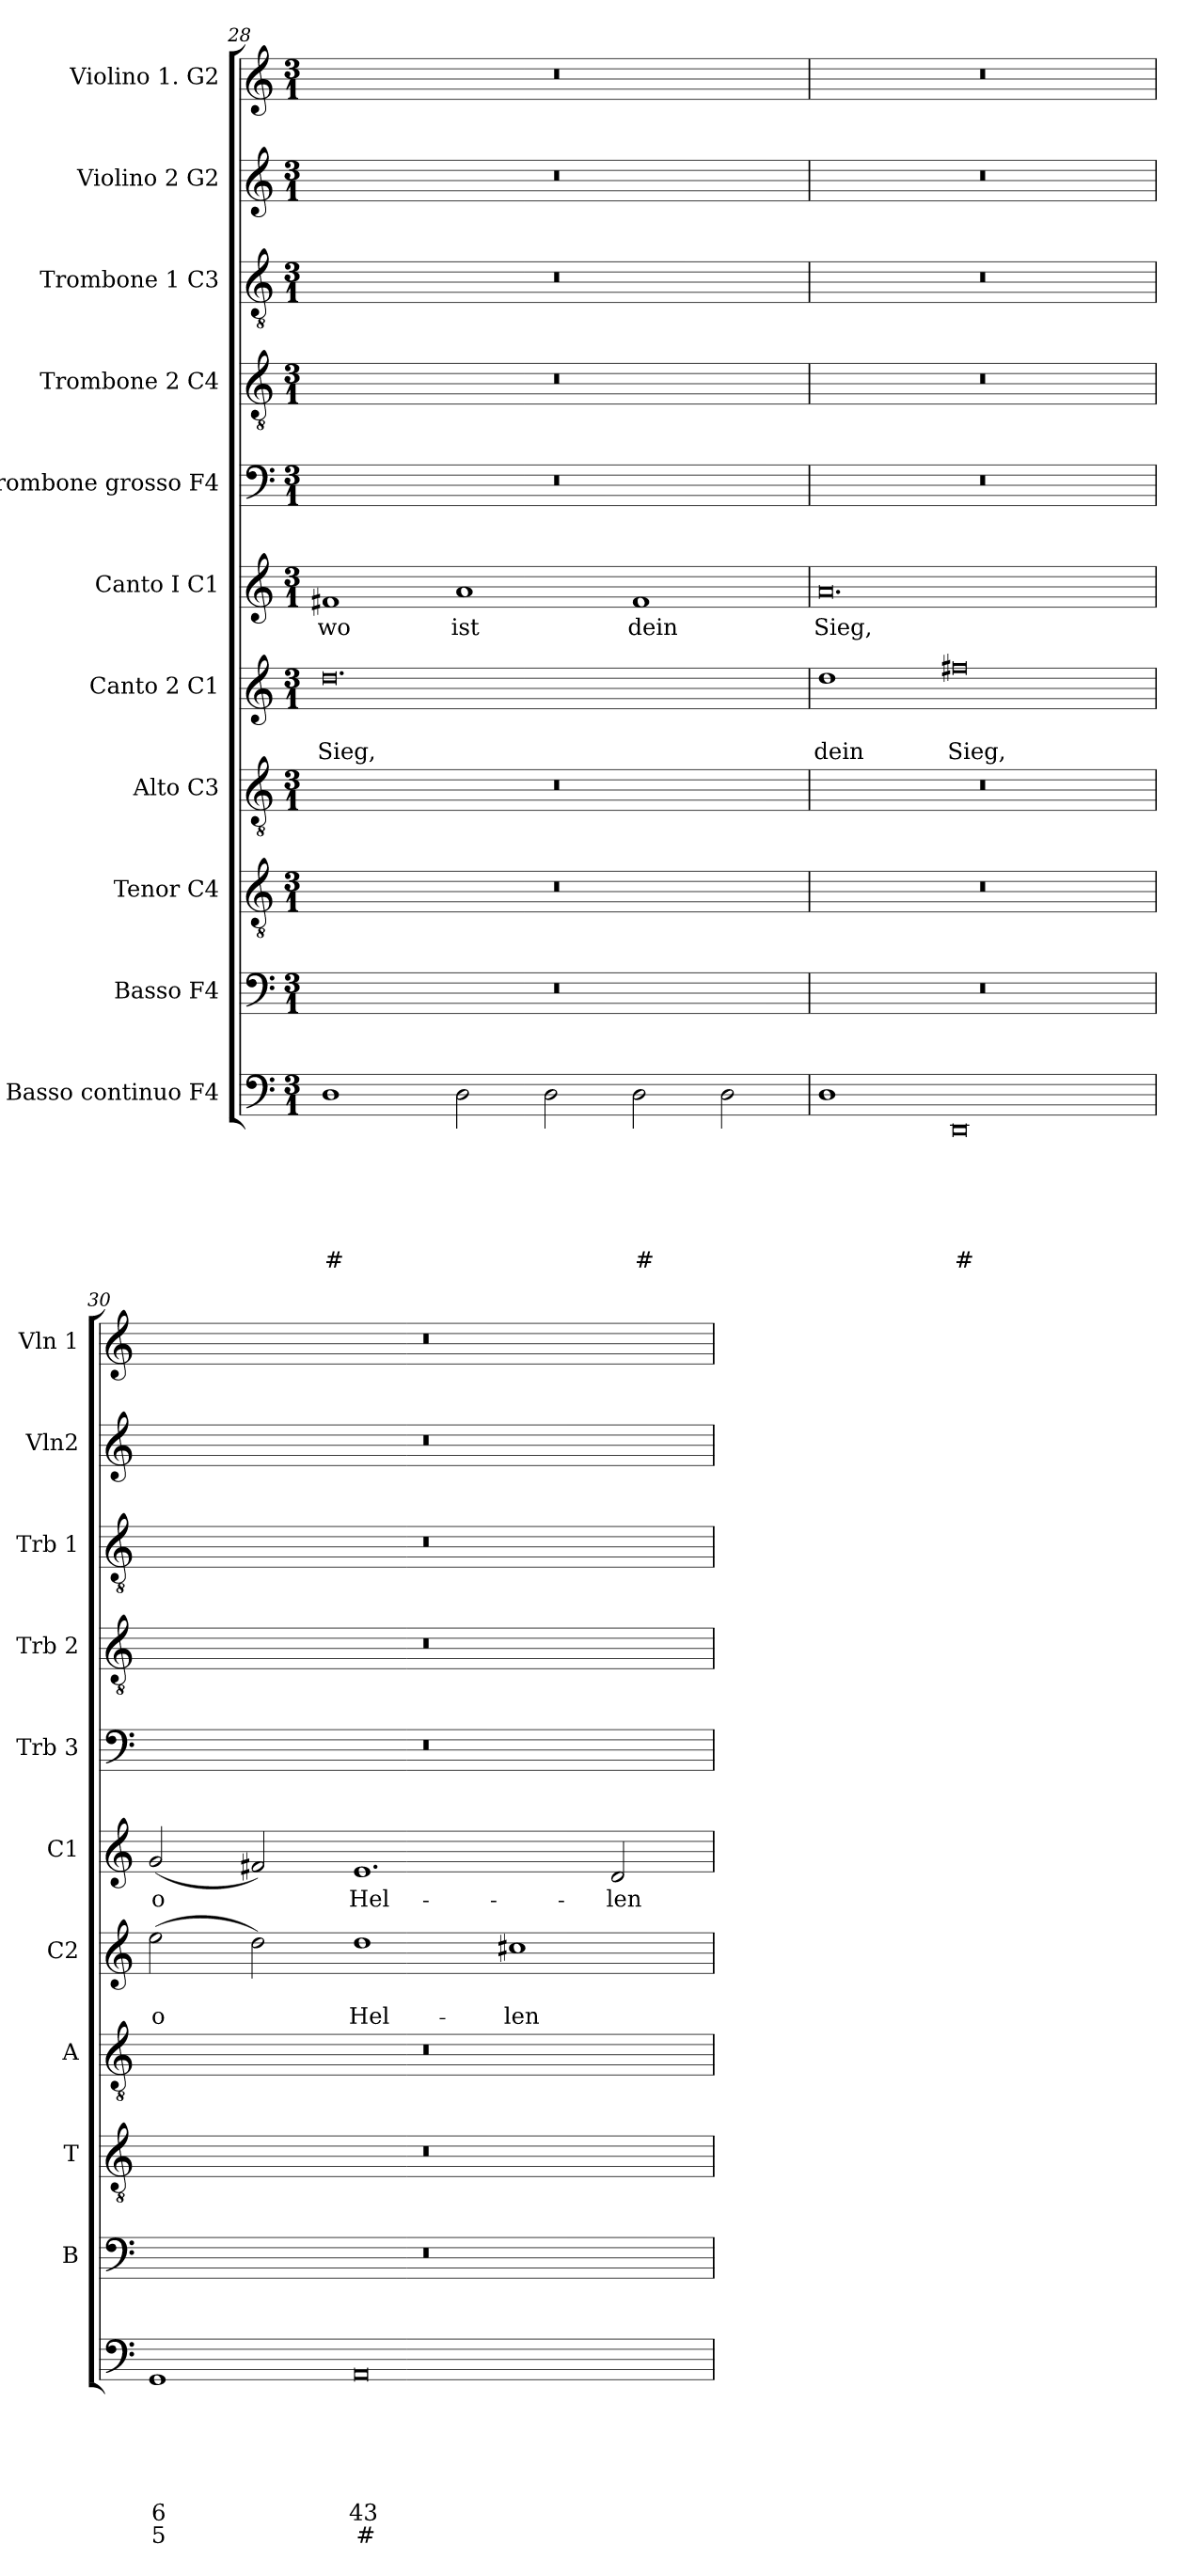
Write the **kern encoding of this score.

**kern	**text	**text	**text	**text	**text	**text	**text	**kern	**kern	**kern	**kern	**text	**text	**kern	**text	**kern	**kern	**kern	**kern	**kern
*part11	*part11	*part11	*part11	*part11	*part11	*part11	*part11	*part10	*part9	*part8	*part7	*part7	*part7	*part6	*part6	*part5	*part4	*part3	*part2	*part1
*staff11	*staff11	*staff11	*staff11	*staff11	*staff11	*staff11	*staff11	*staff10	*staff9	*staff8	*staff7	*staff7	*staff7	*staff6	*staff6	*staff5	*staff4	*staff3	*staff2	*staff1
*I"Basso continuo F4	*	*	*	*	*	*	*	*I"Basso F4	*I"Tenor C4	*I"Alto C3	*I"Canto 2 C1	*	*	*I"Canto I C1	*	*I"Trombone grosso F4	*I"Trombone 2 C4	*I"Trombone 1 C3	*I"Violino 2 G2	*I"Violino 1. G2
*	*	*	*	*	*	*	*	*I'B	*I'T	*I'A	*I'C2	*	*	*I'C1	*	*I'Trb 3	*I'Trb 2	*I'Trb 1	*I'Vln2	*I'Vln 1
*clefF4	*	*	*	*	*	*	*	*clefF4	*clefGv2	*clefGv2	*clefG2	*	*	*clefG2	*	*clefF4	*clefGv2	*clefGv2	*clefG2	*clefG2
*k[]	*	*	*	*	*	*	*	*k[]	*k[]	*k[]	*k[]	*	*	*k[]	*	*k[]	*k[]	*k[]	*k[]	*k[]
*C:	*	*	*	*	*	*	*	*C:	*C:	*C:	*C:	*	*	*C:	*	*C:	*C:	*C:	*C:	*C:
*M3/1	*	*	*	*	*	*	*	*M3/1	*M3/1	*M3/1	*M3/1	*	*	*M3/1	*	*M3/1	*M3/1	*M3/1	*M3/1	*M3/1
=28	=28	=28	=28	=28	=28	=28	=28	=28	=28	=28	=28	=28	=28	=28	=28	=28	=28	=28	=28	=28
!	!	!	!	!	!	!LO:LY:b	!	!	!	!	!	!	!LO:LY:b	!	!LO:LY:b	!	!	!	!	!
1D	.	.	.	.	.	#	.	0.r	0.r	0.r	0.dd	.	Sieg,	1f#X	wo	0.r	0.r	0.r	0.r	0.r
!	!	!	!	!	!	!	!	!	!	!	!	!	!	!	!LO:LY:b	!	!	!	!	!
2D\	.	.	.	.	.	.	.	.	.	.	.	.	.	1a	ist	.	.	.	.	.
2D\	.	.	.	.	.	.	.	.	.	.	.	.	.	.	.	.	.	.	.	.
!	!	!	!	!	!	!LO:LY:b	!	!	!	!	!	!	!	!	!LO:LY:b	!	!	!	!	!
2D\	.	.	.	.	.	#	.	.	.	.	.	.	.	1f#	dein	.	.	.	.	.
2D\	.	.	.	.	.	.	.	.	.	.	.	.	.	.	.	.	.	.	.	.
=29	=29	=29	=29	=29	=29	=29	=29	=29	=29	=29	=29	=29	=29	=29	=29	=29	=29	=29	=29	=29
!	!	!	!	!	!	!	!	!	!	!	!	!	!LO:LY:b	!	!LO:LY:b	!	!	!	!	!
1D	.	.	.	.	.	.	.	0.r	0.r	0.r	1dd	.	dein	0.a	Sieg,	0.r	0.r	0.r	0.r	0.r
!	!	!	!	!	!	!LO:LY:b	!	!	!	!	!	!	!LO:LY:b	!	!	!	!	!	!	!
0DD	.	.	.	.	.	#	.	.	.	.	0ff#X	.	Sieg,	.	.	.	.	.	.	.
=30	=30	=30	=30	=30	=30	=30	=30	=30	=30	=30	=30	=30	=30	=30	=30	=30	=30	=30	=30	=30
!	!	!	!	!	!	!LO:LY:b	!LO:LY:b	!	!	!	!	!	!LO:LY:b	!	!LO:LY:b	!	!	!	!	!
1GG	.	.	.	.	.	6	5	0.r	0.r	0.r	(>2ee\	.	o	(<2g/	o	0.r	0.r	0.r	0.r	0.r
.	.	.	.	.	.	.	.	.	.	.	2dd\)	.	.	2f#/)	.	.	.	.	.	.
!	!	!	!	!	!	!LO:LY:b	!LO:LY:b	!	!	!	!	!	!LO:LY:b	!	!LO:LY:b	!	!	!	!	!
0AA	.	.	.	.	.	43	#	.	.	.	1dd	.	Hel-	1.e	Hel-	.	.	.	.	.
!	!	!	!	!	!	!	!	!	!	!	!	!	!LO:LY:b	!	!	!	!	!	!	!
.	.	.	.	.	.	.	.	.	.	.	1cc#X	.	-len	.	.	.	.	.	.	.
!	!	!	!	!	!	!	!	!	!	!	!	!	!	!	!LO:LY:b	!	!	!	!	!
.	.	.	.	.	.	.	.	.	.	.	.	.	.	2d/	-len	.	.	.	.	.
=	=	=	=	=	=	=	=	=	=	=	=	=	=	=	=	=	=	=	=	=
*-	*-	*-	*-	*-	*-	*-	*-	*-	*-	*-	*-	*-	*-	*-	*-	*-	*-	*-	*-	*-
